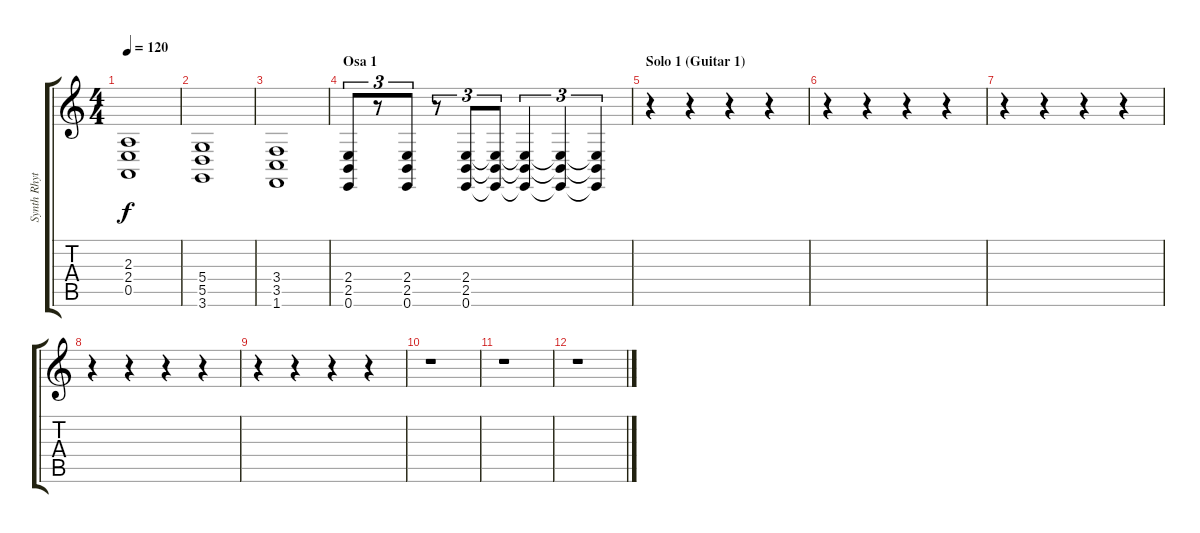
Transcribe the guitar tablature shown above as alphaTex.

\track ("Synth Rhytmn" "Synth Rhyt") {instrument stringensemble1}
\staff {score tabs}
\tuning (E4 B3 G3 D3 A2 E2) {hide}
\ts (4 4)
\tempo 120
\clef g2
\ks c
(2.3 2.4 0.5).1{dy f} |
(5.4 5.5 3.6).1 |
(3.4 3.5 1.6).1 |
\section ("" "Osa 1")
(2.4 2.5 0.6).8{tu (3 2)} r.8{tu (3 2)} (2.4 2.5 0.6).8{tu (3 2)} r.8{tu (3 2)} (2.4 2.5 0.6).8{tu (3 2)} (2.4{t} 2.5{t} 0.6{t}).8{tu (3 2)} (2.4{t} 2.5{t} 0.6{t}).4{tu (3 2)} (2.4{t} 2.5{t} 0.6{t}).4{tu (3 2)} (2.4{t} 2.5{t} 0.6{t}).4{tu (3 2)} |
\section ("" "Solo 1 (Guitar 1) ")
r.4 r.4 r.4 r.4 |
r.4 r.4 r.4 r.4 |
r.4 r.4 r.4 r.4 |
r.4 r.4 r.4 r.4 |
r.4 r.4 r.4 r.4 |
r.1{volume 12} |
r.1 |
r.1
